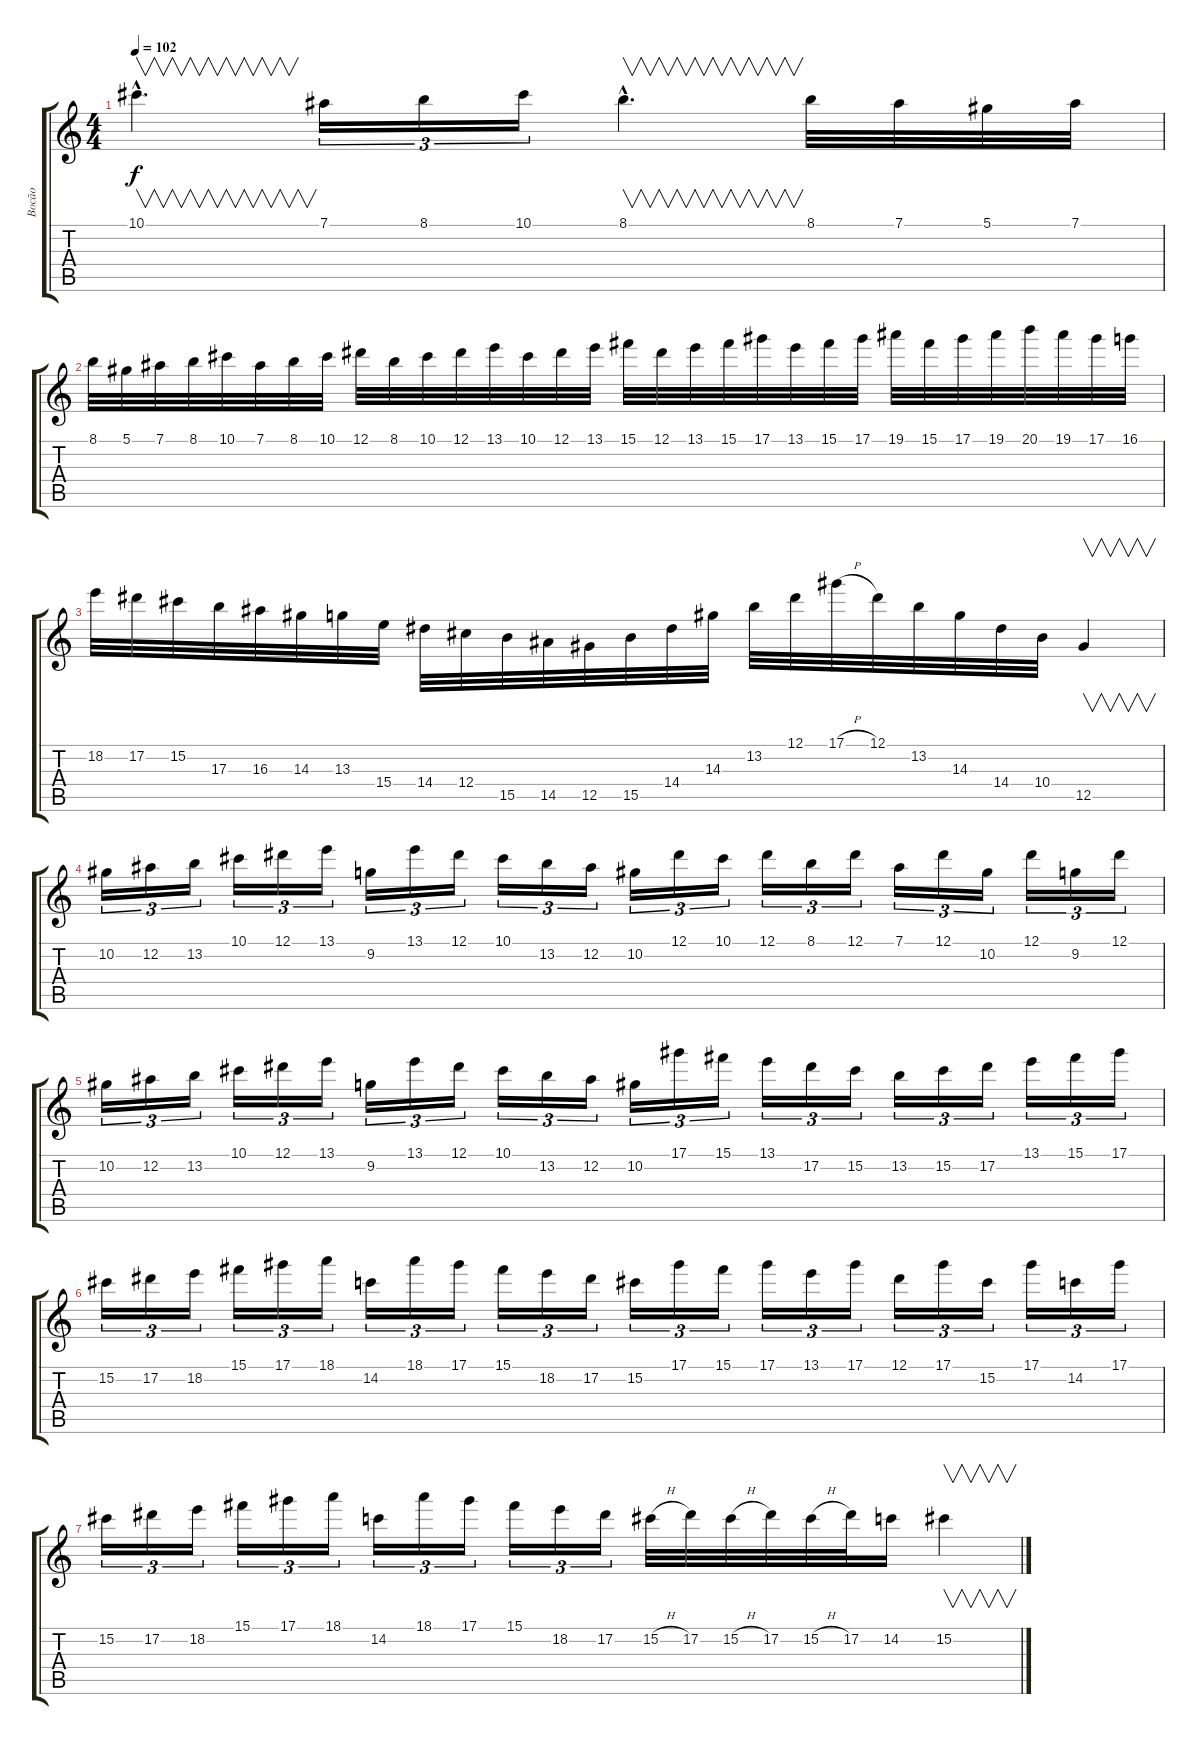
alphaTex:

\track ("Bocão" "Bocão") {instrument overdrivenguitar}
\staff {score tabs}
\tuning (Eb4 Bb3 Gb3 Db3 Ab2 Eb2) {hide}
\ts (4 4)
\tempo 102
\clef g2
\ks c
10.1{hac}.4{v d dy f} 7.1.16{tu (3 2)} 8.1.16{tu (3 2)} 10.1.16{tu (3 2)} 8.1{hac}.4{v d} 8.1.32 7.1.32 5.1.32 7.1.32 |
8.1.32 5.1.32 7.1.32 8.1.32 10.1.32 7.1.32 8.1.32 10.1.32 12.1.32 8.1.32 10.1.32 12.1.32 13.1.32 10.1.32 12.1.32 13.1.32 15.1.32 12.1.32 13.1.32 15.1.32 17.1.32 13.1.32 15.1.32 17.1.32 19.1.32 15.1.32 17.1.32 19.1.32 20.1.32 19.1.32 17.1.32 16.1.32 |
18.2.32 17.2.32 15.2.32 17.3.32 16.3.32 14.3.32 13.3.32 15.4.32 14.4.32 12.4.32 15.5.32 14.5.32 12.5.32 15.5.32 14.4.32 14.3.32 13.2.32 12.1.32 17.1{h}.32 12.1.32 13.2.32 14.3.32 14.4.32 10.4.32 12.5.4{v} |
10.2.16{tu (3 2) volume 14 instrument harpsichord} 12.2.16{tu (3 2)} 13.2.16{tu (3 2)} 10.1.16{tu (3 2)} 12.1.16{tu (3 2)} 13.1.16{tu (3 2)} 9.2.16{tu (3 2)} 13.1.16{tu (3 2)} 12.1.16{tu (3 2)} 10.1.16{tu (3 2)} 13.2.16{tu (3 2)} 12.2.16{tu (3 2)} 10.2.16{tu (3 2)} 12.1.16{tu (3 2)} 10.1.16{tu (3 2)} 12.1.16{tu (3 2)} 8.1.16{tu (3 2)} 12.1.16{tu (3 2)} 7.1.16{tu (3 2)} 12.1.16{tu (3 2)} 10.2.16{tu (3 2)} 12.1.16{tu (3 2)} 9.2.16{tu (3 2)} 12.1.16{tu (3 2)} |
10.2.16{tu (3 2)} 12.2.16{tu (3 2)} 13.2.16{tu (3 2)} 10.1.16{tu (3 2)} 12.1.16{tu (3 2)} 13.1.16{tu (3 2)} 9.2.16{tu (3 2)} 13.1.16{tu (3 2)} 12.1.16{tu (3 2)} 10.1.16{tu (3 2)} 13.2.16{tu (3 2)} 12.2.16{tu (3 2)} 10.2.16{tu (3 2)} 17.1.16{tu (3 2)} 15.1.16{tu (3 2)} 13.1.16{tu (3 2)} 17.2.16{tu (3 2)} 15.2.16{tu (3 2)} 13.2.16{tu (3 2)} 15.2.16{tu (3 2)} 17.2.16{tu (3 2)} 13.1.16{tu (3 2)} 15.1.16{tu (3 2)} 17.1.16{tu (3 2)} |
15.2.16{tu (3 2)} 17.2.16{tu (3 2)} 18.2.16{tu (3 2)} 15.1.16{tu (3 2)} 17.1.16{tu (3 2)} 18.1.16{tu (3 2)} 14.2.16{tu (3 2)} 18.1.16{tu (3 2)} 17.1.16{tu (3 2)} 15.1.16{tu (3 2)} 18.2.16{tu (3 2)} 17.2.16{tu (3 2)} 15.2.16{tu (3 2)} 17.1.16{tu (3 2)} 15.1.16{tu (3 2)} 17.1.16{tu (3 2)} 13.1.16{tu (3 2)} 17.1.16{tu (3 2)} 12.1.16{tu (3 2)} 17.1.16{tu (3 2)} 15.2.16{tu (3 2)} 17.1.16{tu (3 2)} 14.2.16{tu (3 2)} 17.1.16{tu (3 2)} |
15.2.16{tu (3 2)} 17.2.16{tu (3 2)} 18.2.16{tu (3 2)} 15.1.16{tu (3 2)} 17.1.16{tu (3 2)} 18.1.16{tu (3 2)} 14.2.16{tu (3 2)} 18.1.16{tu (3 2)} 17.1.16{tu (3 2)} 15.1.16{tu (3 2)} 18.2.16{tu (3 2)} 17.2.16{tu (3 2)} 15.2{h}.32 17.2.32 15.2{h}.32 17.2.32 15.2{h}.32 17.2.32 14.2.16 15.2.4{v}
